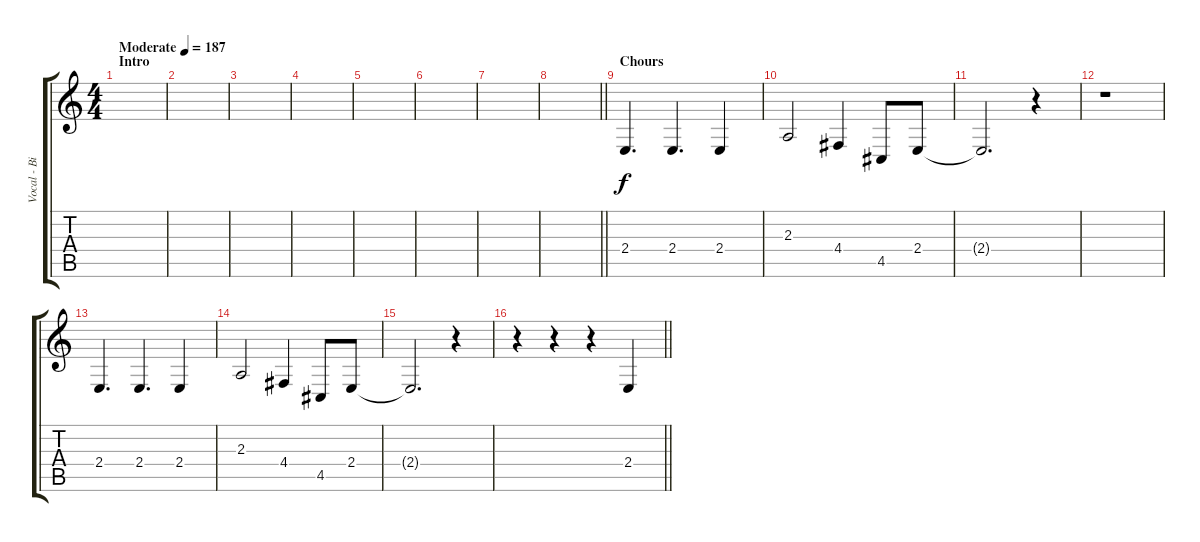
\track ("Vocal - Billie Joe" "Vocal - Bi") {instrument altosax}
\staff {score tabs}
\tuning (E4 B3 G3 D3 A2 E2) {hide}
\ts (4 4)
\section ("" "Intro")
\tempo (187 "Moderate")
\clef g2
\ks c
|
|
|
|
|
|
|
\barLineRight lightlight
|
\section ("" "Chours")
2.4.4{d} 2.4.4{d} 2.4.4 |
2.3.2 4.4.4 4.5.8 2.4.8 |
2.4{t}.2{d} r.4 |
r.1 |
2.4.4{d} 2.4.4{d} 2.4.4 |
2.3.2 4.4.4 4.5.8 2.4.8 |
2.4{t}.2{d} r.4 |
\barLineRight lightlight
r.4 r.4 r.4 2.4.4
